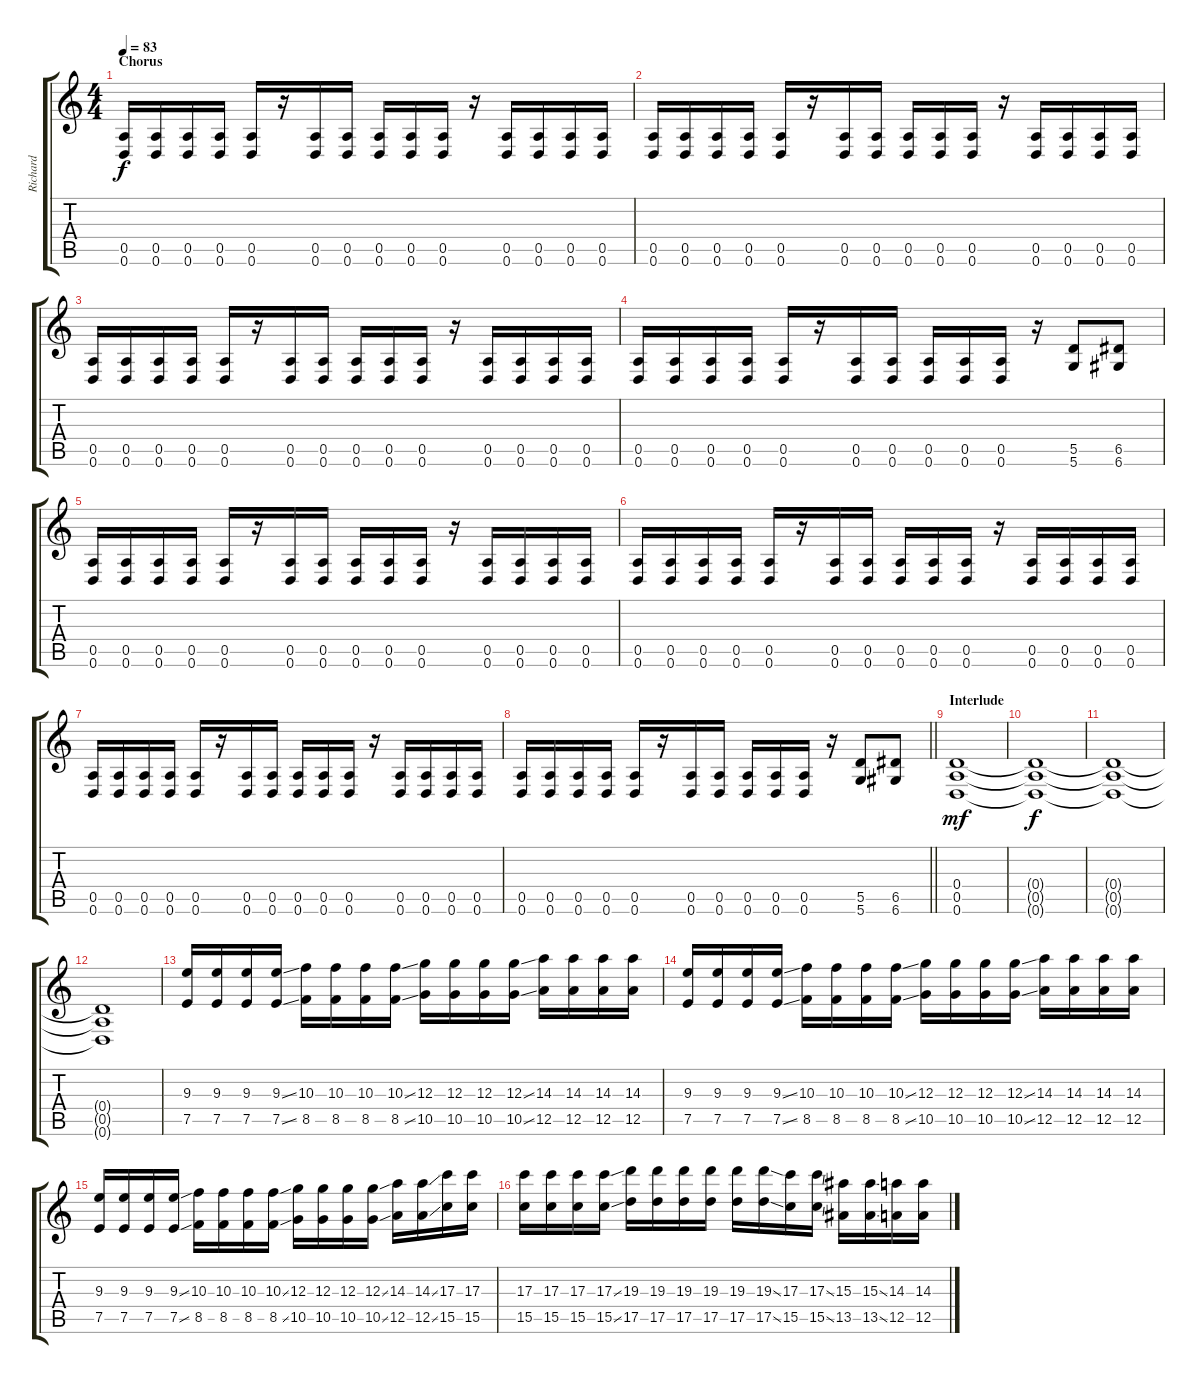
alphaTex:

\track ("Richard" "Richard") {instrument distortionguitar}
\staff {score tabs}
\tuning (E4 B3 G3 D3 A2 D2) {hide}
\ts (4 4)
\section ("" "Chorus")
\tempo 83
\clef g2
\ks c
(0.5 0.6).16{dy f} (0.5 0.6).16 (0.5 0.6).16 (0.5 0.6).16 (0.5 0.6).16 r.16 (0.5 0.6).16 (0.5 0.6).16 (0.5 0.6).16 (0.5 0.6).16 (0.5 0.6).16 r.16 (0.5 0.6).16 (0.5 0.6).16 (0.5 0.6).16 (0.5 0.6).16 |
(0.5 0.6).16 (0.5 0.6).16 (0.5 0.6).16 (0.5 0.6).16 (0.5 0.6).16 r.16 (0.5 0.6).16 (0.5 0.6).16 (0.5 0.6).16 (0.5 0.6).16 (0.5 0.6).16 r.16 (0.5 0.6).16 (0.5 0.6).16 (0.5 0.6).16 (0.5 0.6).16 |
(0.5 0.6).16 (0.5 0.6).16 (0.5 0.6).16 (0.5 0.6).16 (0.5 0.6).16 r.16 (0.5 0.6).16 (0.5 0.6).16 (0.5 0.6).16 (0.5 0.6).16 (0.5 0.6).16 r.16 (0.5 0.6).16 (0.5 0.6).16 (0.5 0.6).16 (0.5 0.6).16 |
(0.5 0.6).16 (0.5 0.6).16 (0.5 0.6).16 (0.5 0.6).16 (0.5 0.6).16 r.16 (0.5 0.6).16 (0.5 0.6).16 (0.5 0.6).16 (0.5 0.6).16 (0.5 0.6).16 r.16 (5.5 5.6).8 (6.5 6.6).8 |
(0.5 0.6).16 (0.5 0.6).16 (0.5 0.6).16 (0.5 0.6).16 (0.5 0.6).16 r.16 (0.5 0.6).16 (0.5 0.6).16 (0.5 0.6).16 (0.5 0.6).16 (0.5 0.6).16 r.16 (0.5 0.6).16 (0.5 0.6).16 (0.5 0.6).16 (0.5 0.6).16 |
(0.5 0.6).16 (0.5 0.6).16 (0.5 0.6).16 (0.5 0.6).16 (0.5 0.6).16 r.16 (0.5 0.6).16 (0.5 0.6).16 (0.5 0.6).16 (0.5 0.6).16 (0.5 0.6).16 r.16 (0.5 0.6).16 (0.5 0.6).16 (0.5 0.6).16 (0.5 0.6).16 |
(0.5 0.6).16 (0.5 0.6).16 (0.5 0.6).16 (0.5 0.6).16 (0.5 0.6).16 r.16 (0.5 0.6).16 (0.5 0.6).16 (0.5 0.6).16 (0.5 0.6).16 (0.5 0.6).16 r.16 (0.5 0.6).16 (0.5 0.6).16 (0.5 0.6).16 (0.5 0.6).16 |
\barLineRight lightlight
(0.5 0.6).16 (0.5 0.6).16 (0.5 0.6).16 (0.5 0.6).16 (0.5 0.6).16 r.16 (0.5 0.6).16 (0.5 0.6).16 (0.5 0.6).16 (0.5 0.6).16 (0.5 0.6).16 r.16 (5.5 5.6).8 (6.5 6.6).8 |
\section ("" "Interlude")
(0.4 0.5 0.6).1{dy mf} |
(0.4{t} 0.5{t} 0.6{t}).1{dy f volume 9} |
(0.4{t} 0.5{t} 0.6{t}).1 |
(0.4{t} 0.5{t} 0.6{t}).1{volume 0} |
(9.3 7.5).16{volume 14} (9.3 7.5).16 (9.3 7.5).16 (9.3{ss} 7.5{ss}).16 (10.3 8.5).16 (10.3 8.5).16 (10.3 8.5).16 (10.3{ss} 8.5{ss}).16 (12.3 10.5).16 (12.3 10.5).16 (12.3 10.5).16 (12.3{ss} 10.5{ss}).16 (14.3 12.5).16 (14.3 12.5).16 (14.3 12.5).16 (14.3 12.5).16 |
(9.3 7.5).16 (9.3 7.5).16 (9.3 7.5).16 (9.3{ss} 7.5{ss}).16 (10.3 8.5).16 (10.3 8.5).16 (10.3 8.5).16 (10.3{ss} 8.5{ss}).16 (12.3 10.5).16 (12.3 10.5).16 (12.3 10.5).16 (12.3{ss} 10.5{ss}).16 (14.3 12.5).16 (14.3 12.5).16 (14.3 12.5).16 (14.3 12.5).16 |
(9.3 7.5).16 (9.3 7.5).16 (9.3 7.5).16 (9.3{ss} 7.5{ss}).16 (10.3 8.5).16 (10.3 8.5).16 (10.3 8.5).16 (10.3{ss} 8.5{ss}).16 (12.3 10.5).16 (12.3 10.5).16 (12.3 10.5).16 (12.3{ss} 10.5{ss}).16 (14.3 12.5).16 (14.3{ss} 12.5{ss}).16 (17.3 15.5).16 (17.3 15.5).16 |
(17.3 15.5).16 (17.3 15.5).16 (17.3 15.5).16 (17.3{ss} 15.5{ss}).16 (19.3 17.5).16 (19.3 17.5).16 (19.3 17.5).16 (19.3 17.5).16 (19.3 17.5).16 (19.3{ss} 17.5{ss}).16 (17.3 15.5).16 (17.3{ss} 15.5{ss}).16 (15.3 13.5).16 (15.3{ss} 13.5{ss}).16 (14.3 12.5).16 (14.3 12.5).16
